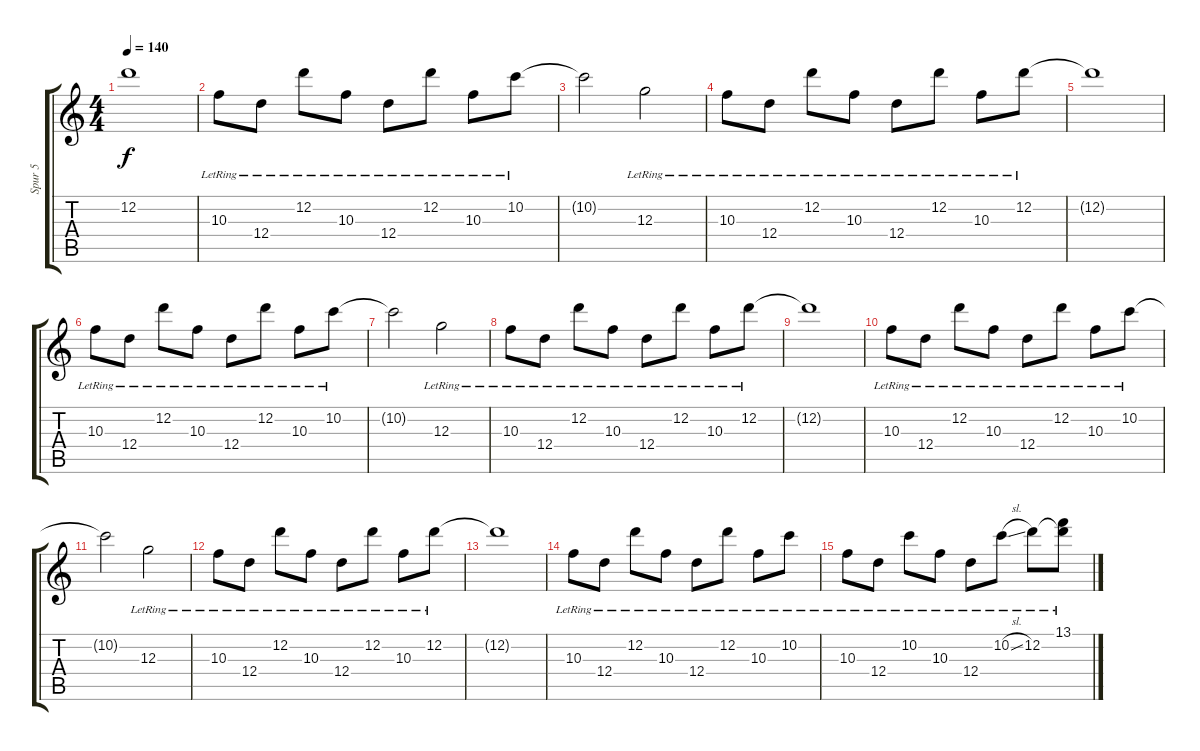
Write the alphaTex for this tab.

\track ("Spur 5" "Spur 5") {instrument distortionguitar}
\staff {score tabs}
\tuning (E4 D4 G3 D3 A2 D2) {hide}
\ts (4 4)
\tempo 140
\clef g2
\ks c
12.2{t}.1{dy f} |
10.3{lr}.8 12.4{lr}.8 12.2{lr}.8 10.3{lr}.8 12.4{lr}.8 12.2{lr}.8 10.3{lr}.8 10.2{lr}.8 |
10.2{t}.2 12.3{lr}.2 |
10.3{lr}.8 12.4{lr}.8 12.2{lr}.8 10.3{lr}.8 12.4{lr}.8 12.2{lr}.8 10.3{lr}.8 12.2{lr}.8 |
12.2{t}.1 |
10.3{lr}.8 12.4{lr}.8 12.2{lr}.8 10.3{lr}.8 12.4{lr}.8 12.2{lr}.8 10.3{lr}.8 10.2{lr}.8 |
10.2{t}.2 12.3{lr}.2 |
10.3{lr}.8{instrument electricguitarjazz} 12.4{lr}.8 12.2{lr}.8 10.3{lr}.8 12.4{lr}.8 12.2{lr}.8 10.3{lr}.8 12.2{lr}.8 |
12.2{t}.1 |
10.3{lr}.8 12.4{lr}.8 12.2{lr}.8 10.3{lr}.8 12.4{lr}.8 12.2{lr}.8 10.3{lr}.8 10.2{lr}.8 |
10.2{t}.2 12.3{lr}.2 |
10.3{lr}.8 12.4{lr}.8 12.2{lr}.8 10.3{lr}.8 12.4{lr}.8 12.2{lr}.8 10.3{lr}.8 12.2{lr}.8 |
12.2{t}.1 |
10.3{lr}.8 12.4{lr}.8 12.2{lr}.8 10.3{lr}.8 12.4{lr}.8 12.2{lr}.8 10.3{lr}.8 10.2{lr}.8 |
10.3{lr}.8 12.4{lr}.8 10.2{lr}.8 10.3{lr}.8 12.4{lr}.8 10.2{sl lr}.8 12.2{lr}.8 (13.1{lr} 12.2{t}).8
